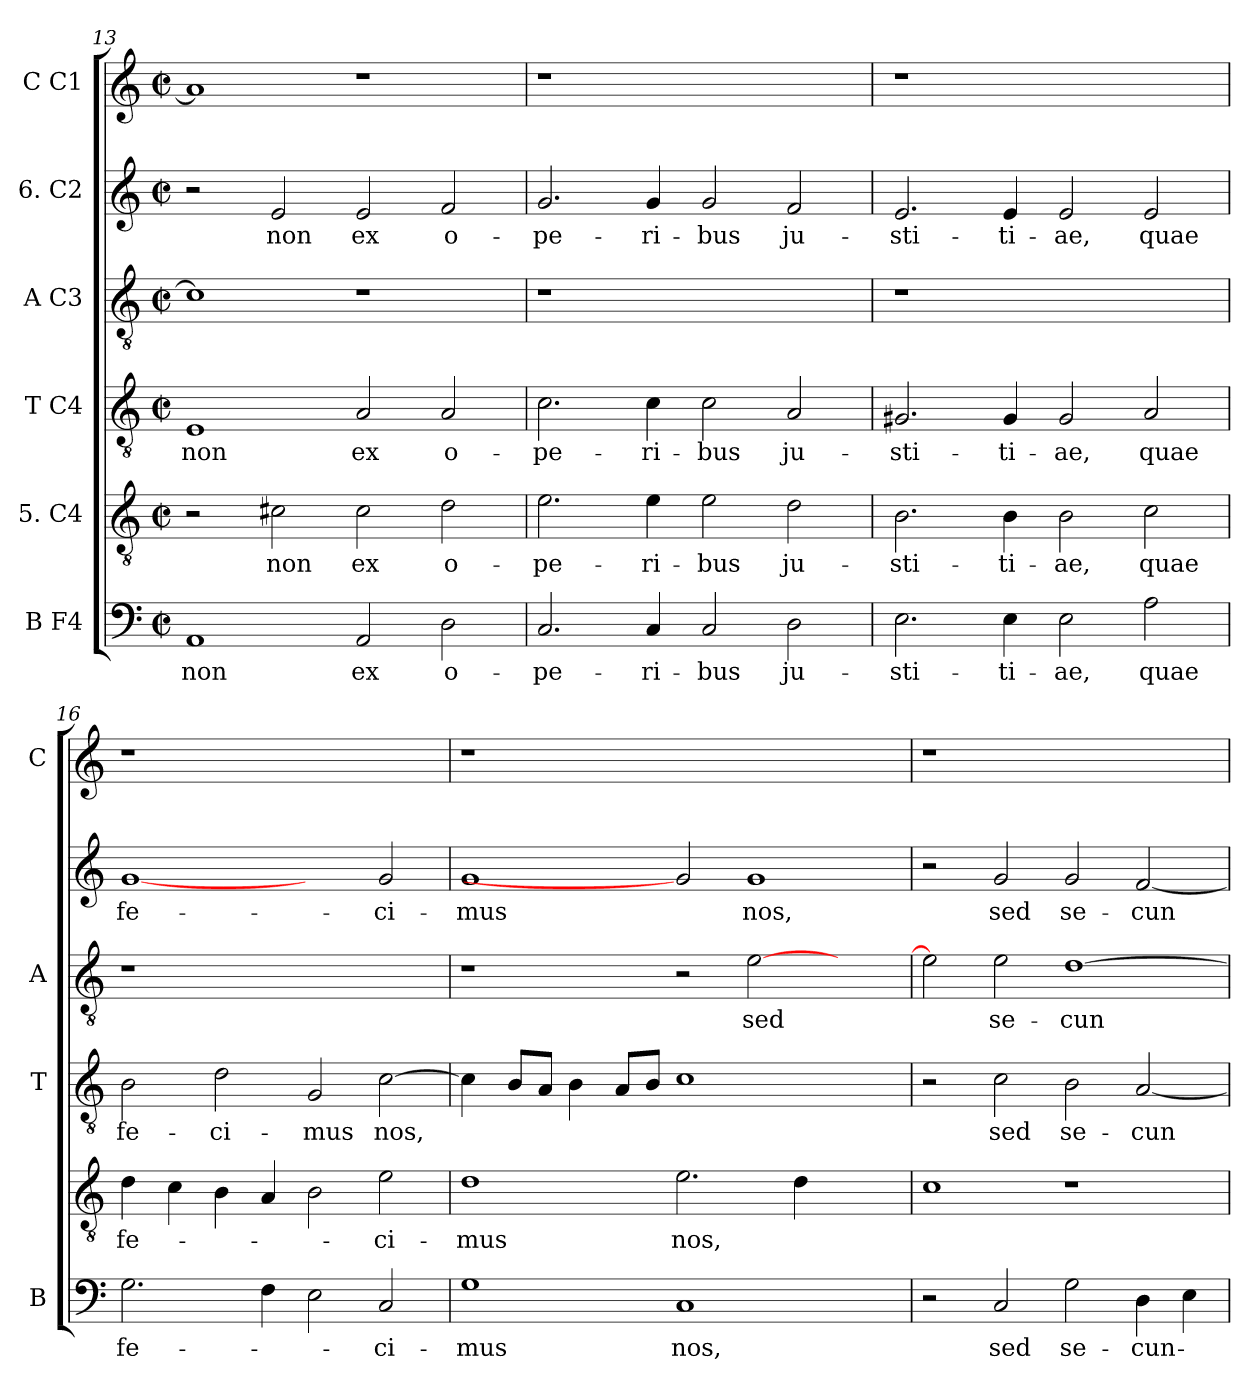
**kern	**text	**kern	**text	**kern	**text	**kern	**text	**kern	**text	**kern
*part6	*part6	*part5	*part5	*part4	*part4	*part3	*part3	*part2	*part2	*part1
*staff6	*staff6	*staff5	*staff5	*staff4	*staff4	*staff3	*staff3	*staff2	*staff2	*staff1
*I"B F4	*	*I"5. C4	*	*I"T C4	*	*I"A C3	*	*I"6. C2	*	*I"C C1
*I'B	*	*	*	*I'T	*	*I'A	*	*	*	*I'C
*clefF4	*	*clefGv2	*	*clefGv2	*	*clefGv2	*	*clefG2	*	*clefG2
*k[]	*	*k[]	*	*k[]	*	*k[]	*	*k[]	*	*k[]
*C:	*	*C:	*	*C:	*	*C:	*	*C:	*	*C:
*M2/2	*	*M2/2	*	*M2/2	*	*M2/2	*	*M2/2	*	*M2/2
*met(c|)	*	*met(c|)	*	*met(c|)	*	*met(c|)	*	*met(c|)	*	*met(c|)
=13	=13	=13	=13	=13	=13	=13	=13	=13	=13	=13
!	!LO:LY:b	!	!	!	!LO:LY:b	!	!	!	!	!
1AA	non	2r	.	1E	non	1c#]	.	2r	.	1a]
!	!	!	!LO:LY:b	!	!	!	!	!	!LO:LY:b	!
.	.	2c#X\	non	.	.	.	.	2e/	non	.
!	!LO:LY:b	!	!LO:LY:b	!	!LO:LY:b	!	!	!	!LO:LY:b	!
2AA/	ex	2c#\	ex	2A/	ex	1r	.	2e/	ex	1r
!	!LO:LY:b	!	!LO:LY:b	!	!LO:LY:b	!	!	!	!LO:LY:b	!
2D\	o-	2d\	o-	2A/	o-	.	.	2f/	o-	.
=14	=14	=14	=14	=14	=14	=14	=14	=14	=14	=14
!	!LO:LY:b	!	!LO:LY:b	!	!LO:LY:b	!	!	!	!LO:LY:b	!
2.C/	-pe-	2.e\	-pe-	2.c\	-pe-	1r	.	2.g/	-pe-	1r
!	!LO:LY:b	!	!LO:LY:b	!	!LO:LY:b	!	!	!	!LO:LY:b	!
4C/	-ri-	4e\	-ri-	4c\	-ri-	.	.	4g/	-ri-	.
!	!LO:LY:b	!	!LO:LY:b	!	!LO:LY:b	!	!	!	!LO:LY:b	!
2C/	-bus	2e\	-bus	2c\	-bus	1ryy	.	2g/	-bus	1ryy
!	!LO:LY:b	!	!LO:LY:b	!	!LO:LY:b	!	!	!	!LO:LY:b	!
2D\	ju-	2d\	ju-	2A/	ju-	.	.	2f/	ju-	.
=15	=15	=15	=15	=15	=15	=15	=15	=15	=15	=15
!	!LO:LY:b	!	!LO:LY:b	!	!LO:LY:b	!	!	!	!LO:LY:b	!
2.E\	-sti-	2.B\	-sti-	2.G#X/	-sti-	1r	.	2.e/	-sti-	1r
!	!LO:LY:b	!	!LO:LY:b	!	!LO:LY:b	!	!	!	!LO:LY:b	!
4E\	-ti-	4B\	-ti-	4G#/	-ti-	.	.	4e/	-ti-	.
!	!LO:LY:b	!	!LO:LY:b	!	!LO:LY:b	!	!	!	!LO:LY:b	!
2E\	-ae,	2B\	-ae,	2G#/	-ae,	1ryy	.	2e/	-ae,	1ryy
!	!LO:LY:b	!	!LO:LY:b	!	!LO:LY:b	!	!	!	!LO:LY:b	!
2A\	quae	2c\	quae	2A/	quae	.	.	2e/	quae	.
!!LO:PB:g=z
=16	=16	=16	=16	=16	=16	=16	=16	=16	=16	=16
!	!LO:LY:b	!	!LO:LY:b	!	!LO:LY:b	!	!	!	!LO:LY:b	!
2.G\	fe-	4d\	fe-	2B\	fe-	1r	.	[1g	fe-	1r
.	.	4c\	.	.	.	.	.	.	.	.
!	!	!	!	!	!LO:LY:b	!	!	!	!	!
.	.	4B\	.	2d\	-ci-	.	.	.	.	.
4F\	.	4A/	.	.	.	.	.	.	.	.
!	!	!	!	!	!LO:LY:b	!	!	!	!	!
2E\	.	2B\	.	2G/	-mus	1ryy	.	2ryy	.	1ryy
!	!LO:LY:b	!	!LO:LY:b	!	!LO:LY:b	!	!	!	!LO:LY:b	!
2C/	-ci-	2e\	-ci-	[2c\	nos,	.	.	2g/	-ci-	.
=17	=17	=17	=17	=17	=17	=17	=17	=17	=17	=17
!	!LO:LY:b	!	!LO:LY:b	!	!	!	!	!	!LO:LY:b	!
1G	-mus	1d	-mus	4c\]	.	1r	.	1g	-mus	1r
.	.	.	.	8B/L	.	.	.	.	.	.
.	.	.	.	8A/J	.	.	.	.	.	.
.	.	.	.	4B\	.	.	.	.	.	.
.	.	.	.	8A/L	.	.	.	.	.	.
.	.	.	.	8B/J	.	.	.	.	.	.
!	!LO:LY:b	!	!LO:LY:b	!	!	!	!	!	!	!
1C	nos,	2.e\	nos,	1c	.	2r	.	2g]	.	1.ryy
!	!	!	!	!	!	!	!LO:LY:b	!	!LO:LY:b	!
.	.	.	.	.	.	[2e\	sed	1g	nos,	.
.	.	4d\	.	.	.	.	.	.	.	.
2ryy	.	2ryy	.	2ryy	.	2ryy	.	.	.	.
=18	=18	=18	=18	=18	=18	=18	=18	=18	=18	=18
2r	.	1c	.	2r	.	2e\]	.	2r	.	1r
!	!LO:LY:b	!	!	!	!LO:LY:b	!	!LO:LY:b	!	!LO:LY:b	!
2C/	sed	.	.	2c\	sed	2e\	se-	2g/	sed	.
!	!LO:LY:b	!	!	!	!LO:LY:b	!	!LO:LY:b	!	!LO:LY:b	!
2G\	se-	1r	.	2B\	se-	[1d	-cun-	2g/	se-	1ryy
!	!LO:LY:b	!	!	!	!LO:LY:b	!	!	!	!LO:LY:b	!
4D\	-cun-	.	.	[2A/	-cun-	.	.	[2f/	-cun-	.
4E\	.	.	.	.	.	.	.	.	.	.
=	=	=	=	=	=	=	=	=	=	=
*-	*-	*-	*-	*-	*-	*-	*-	*-	*-	*-
